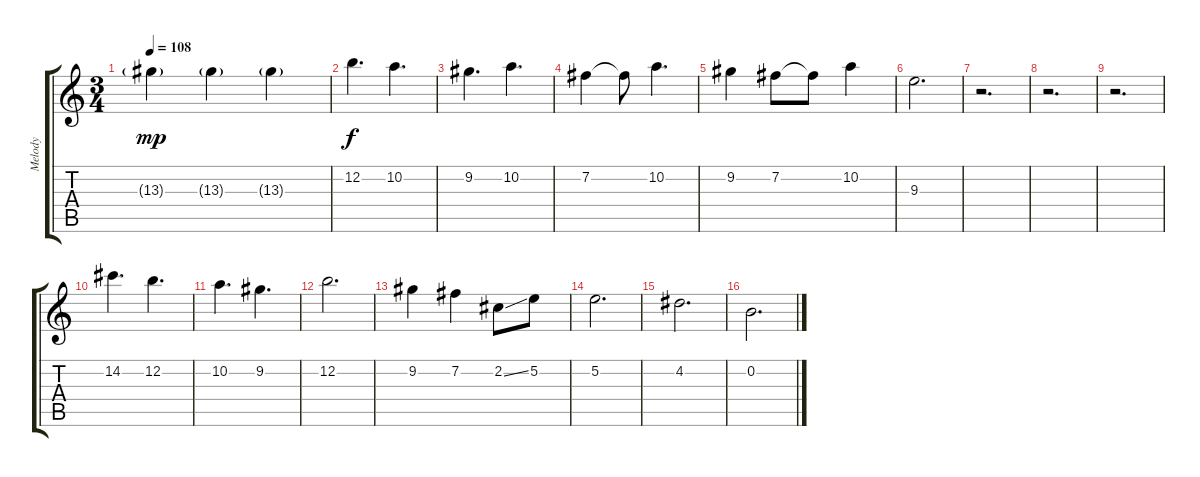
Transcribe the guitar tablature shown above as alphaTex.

\track ("Melody" "Melody") {instrument acousticguitarsteel}
\staff {score tabs}
\tuning (E4 B3 G3 D3 A2 E2) {hide}
\ts (3 4)
\tempo 108
\clef g2
\ks c
13.3{g}.4{dy mp} 13.3{g}.4 13.3{g}.4 |
12.2.4{d dy f} 10.2.4{d} |
9.2.4{d} 10.2.4{d} |
7.2.4 7.2{t}.8 10.2.4{d} |
9.2.4 7.2.8 7.2{t}.8 10.2.4 |
9.3.2{d} |
r.2{d} |
r.2{d} |
r.2{d} |
14.2.4{d} 12.2.4{d} |
10.2.4{d} 9.2.4{d} |
12.2.2{d} |
9.2.4 7.2.4 2.2{ss}.8 5.2.8 |
5.2.2{d} |
4.2.2{d} |
0.2.2{d}
